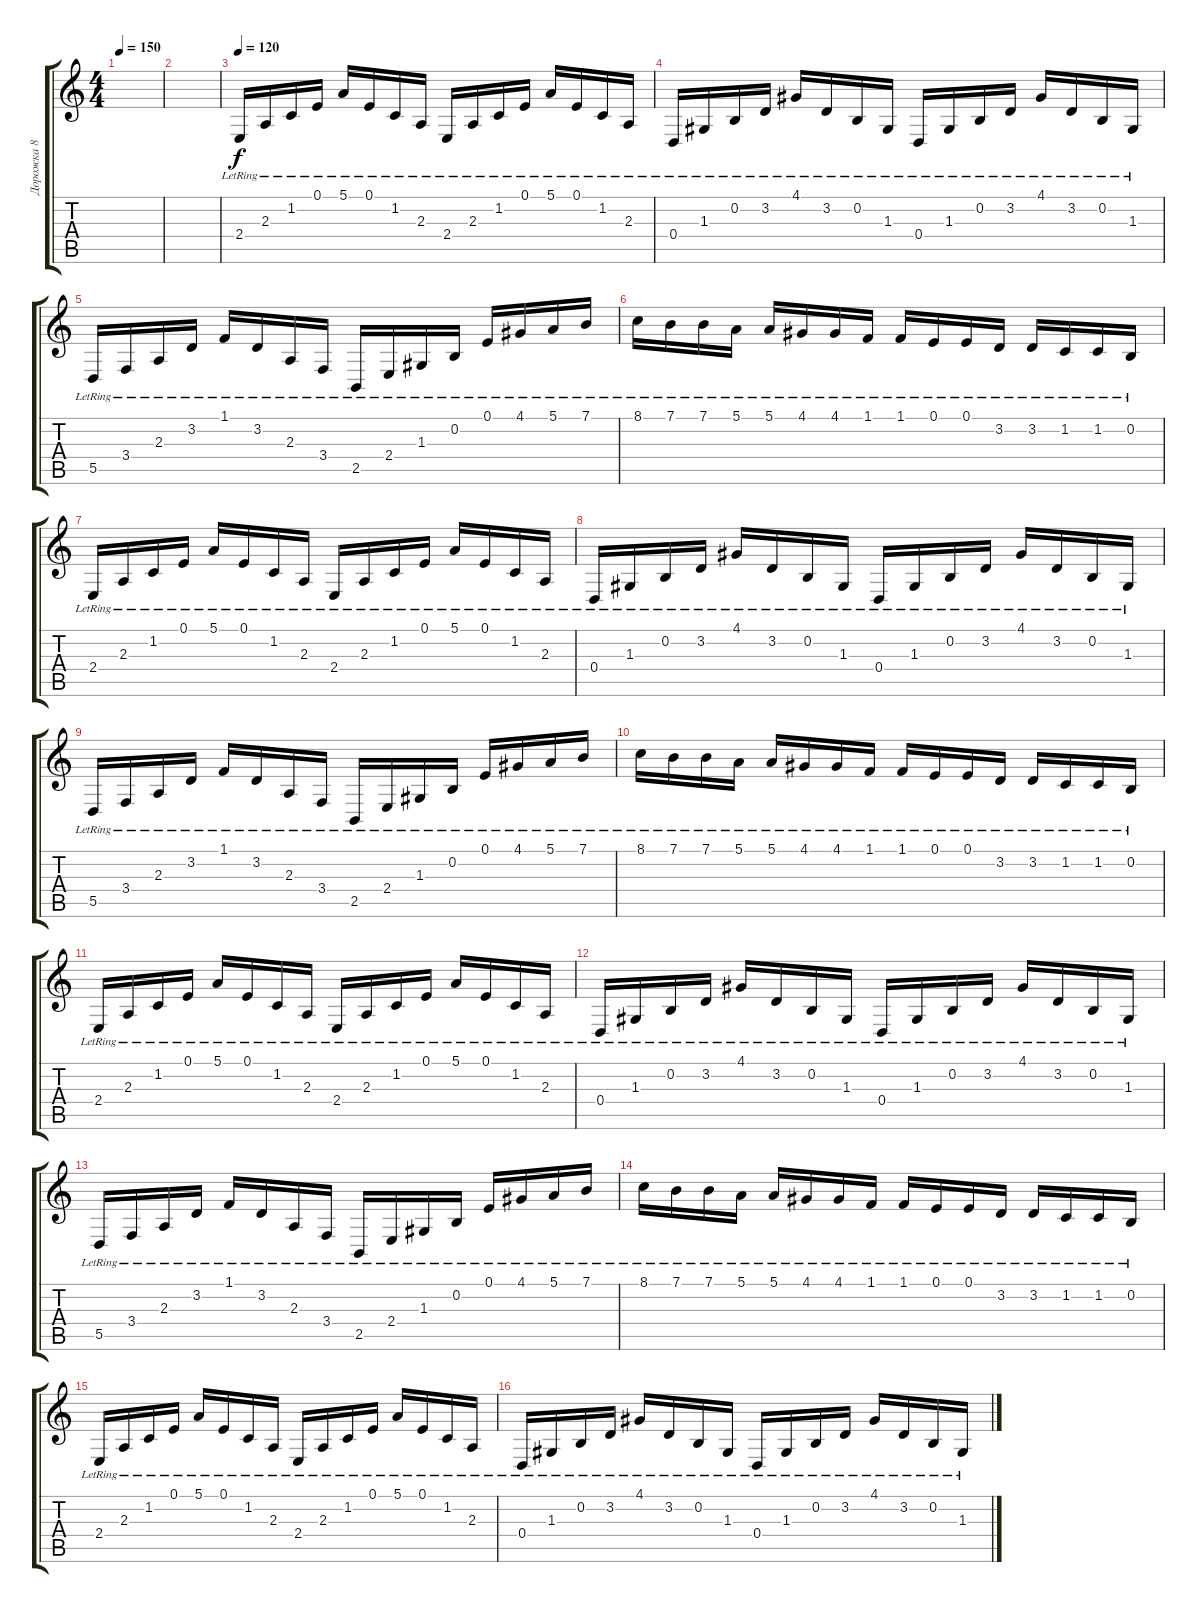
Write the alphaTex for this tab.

\track ("Дорожка 8" "Дорожка 8") {instrument orchestralharp}
\staff {score tabs}
\tuning (E4 B3 G3 D3 A2 E2) {hide}
\ts (4 4)
\tempo 150
\clef g2
\ks aminor
|
|
\tempo 120
2.4{lr}.16 2.3{lr}.16 1.2{lr}.16 0.1{lr}.16 5.1{lr}.16 0.1{lr}.16 1.2{lr}.16 2.3{lr}.16 2.4{lr}.16 2.3{lr}.16 1.2{lr}.16 0.1{lr}.16 5.1{lr}.16 0.1{lr}.16 1.2{lr}.16 2.3{lr}.16 |
0.4{lr}.16 1.3{lr}.16 0.2{lr}.16 3.2{lr}.16 4.1{lr}.16 3.2{lr}.16 0.2{lr}.16 1.3{lr}.16 0.4{lr}.16 1.3{lr}.16 0.2{lr}.16 3.2{lr}.16 4.1{lr}.16 3.2{lr}.16 0.2{lr}.16 1.3{lr}.16 |
5.5{lr}.16 3.4{lr}.16 2.3{lr}.16 3.2{lr}.16 1.1{lr}.16 3.2{lr}.16 2.3{lr}.16 3.4{lr}.16 2.5{lr}.16 2.4{lr}.16 1.3{lr}.16 0.2{lr}.16 0.1{lr}.16 4.1{lr}.16 5.1{lr}.16 7.1{lr}.16 |
8.1{lr}.16 7.1{lr}.16 7.1{lr}.16 5.1{lr}.16 5.1{lr}.16 4.1{lr}.16 4.1{lr}.16 1.1{lr}.16 1.1{lr}.16 0.1{lr}.16 0.1{lr}.16 3.2{lr}.16 3.2{lr}.16 1.2{lr}.16 1.2{lr}.16 0.2{lr}.16 |
2.4{lr}.16 2.3{lr}.16 1.2{lr}.16 0.1{lr}.16 5.1{lr}.16 0.1{lr}.16 1.2{lr}.16 2.3{lr}.16 2.4{lr}.16 2.3{lr}.16 1.2{lr}.16 0.1{lr}.16 5.1{lr}.16 0.1{lr}.16 1.2{lr}.16 2.3{lr}.16 |
0.4{lr}.16 1.3{lr}.16 0.2{lr}.16 3.2{lr}.16 4.1{lr}.16 3.2{lr}.16 0.2{lr}.16 1.3{lr}.16 0.4{lr}.16 1.3{lr}.16 0.2{lr}.16 3.2{lr}.16 4.1{lr}.16 3.2{lr}.16 0.2{lr}.16 1.3{lr}.16 |
5.5{lr}.16 3.4{lr}.16 2.3{lr}.16 3.2{lr}.16 1.1{lr}.16 3.2{lr}.16 2.3{lr}.16 3.4{lr}.16 2.5{lr}.16 2.4{lr}.16 1.3{lr}.16 0.2{lr}.16 0.1{lr}.16 4.1{lr}.16 5.1{lr}.16 7.1{lr}.16 |
8.1{lr}.16 7.1{lr}.16 7.1{lr}.16 5.1{lr}.16 5.1{lr}.16 4.1{lr}.16 4.1{lr}.16 1.1{lr}.16 1.1{lr}.16 0.1{lr}.16 0.1{lr}.16 3.2{lr}.16 3.2{lr}.16 1.2{lr}.16 1.2{lr}.16 0.2{lr}.16 |
2.4{lr}.16 2.3{lr}.16 1.2{lr}.16 0.1{lr}.16 5.1{lr}.16 0.1{lr}.16 1.2{lr}.16 2.3{lr}.16 2.4{lr}.16 2.3{lr}.16 1.2{lr}.16 0.1{lr}.16 5.1{lr}.16 0.1{lr}.16 1.2{lr}.16 2.3{lr}.16 |
0.4{lr}.16 1.3{lr}.16 0.2{lr}.16 3.2{lr}.16 4.1{lr}.16 3.2{lr}.16 0.2{lr}.16 1.3{lr}.16 0.4{lr}.16 1.3{lr}.16 0.2{lr}.16 3.2{lr}.16 4.1{lr}.16 3.2{lr}.16 0.2{lr}.16 1.3{lr}.16 |
5.5{lr}.16 3.4{lr}.16 2.3{lr}.16 3.2{lr}.16 1.1{lr}.16 3.2{lr}.16 2.3{lr}.16 3.4{lr}.16 2.5{lr}.16 2.4{lr}.16 1.3{lr}.16 0.2{lr}.16 0.1{lr}.16 4.1{lr}.16 5.1{lr}.16 7.1{lr}.16 |
8.1{lr}.16 7.1{lr}.16 7.1{lr}.16 5.1{lr}.16 5.1{lr}.16 4.1{lr}.16 4.1{lr}.16 1.1{lr}.16 1.1{lr}.16 0.1{lr}.16 0.1{lr}.16 3.2{lr}.16 3.2{lr}.16 1.2{lr}.16 1.2{lr}.16 0.2{lr}.16 |
2.4{lr}.16 2.3{lr}.16 1.2{lr}.16 0.1{lr}.16 5.1{lr}.16 0.1{lr}.16 1.2{lr}.16 2.3{lr}.16 2.4{lr}.16 2.3{lr}.16 1.2{lr}.16 0.1{lr}.16 5.1{lr}.16 0.1{lr}.16 1.2{lr}.16 2.3{lr}.16 |
0.4{lr}.16 1.3{lr}.16 0.2{lr}.16 3.2{lr}.16 4.1{lr}.16 3.2{lr}.16 0.2{lr}.16 1.3{lr}.16 0.4{lr}.16 1.3{lr}.16 0.2{lr}.16 3.2{lr}.16 4.1{lr}.16 3.2{lr}.16 0.2{lr}.16 1.3{lr}.16
